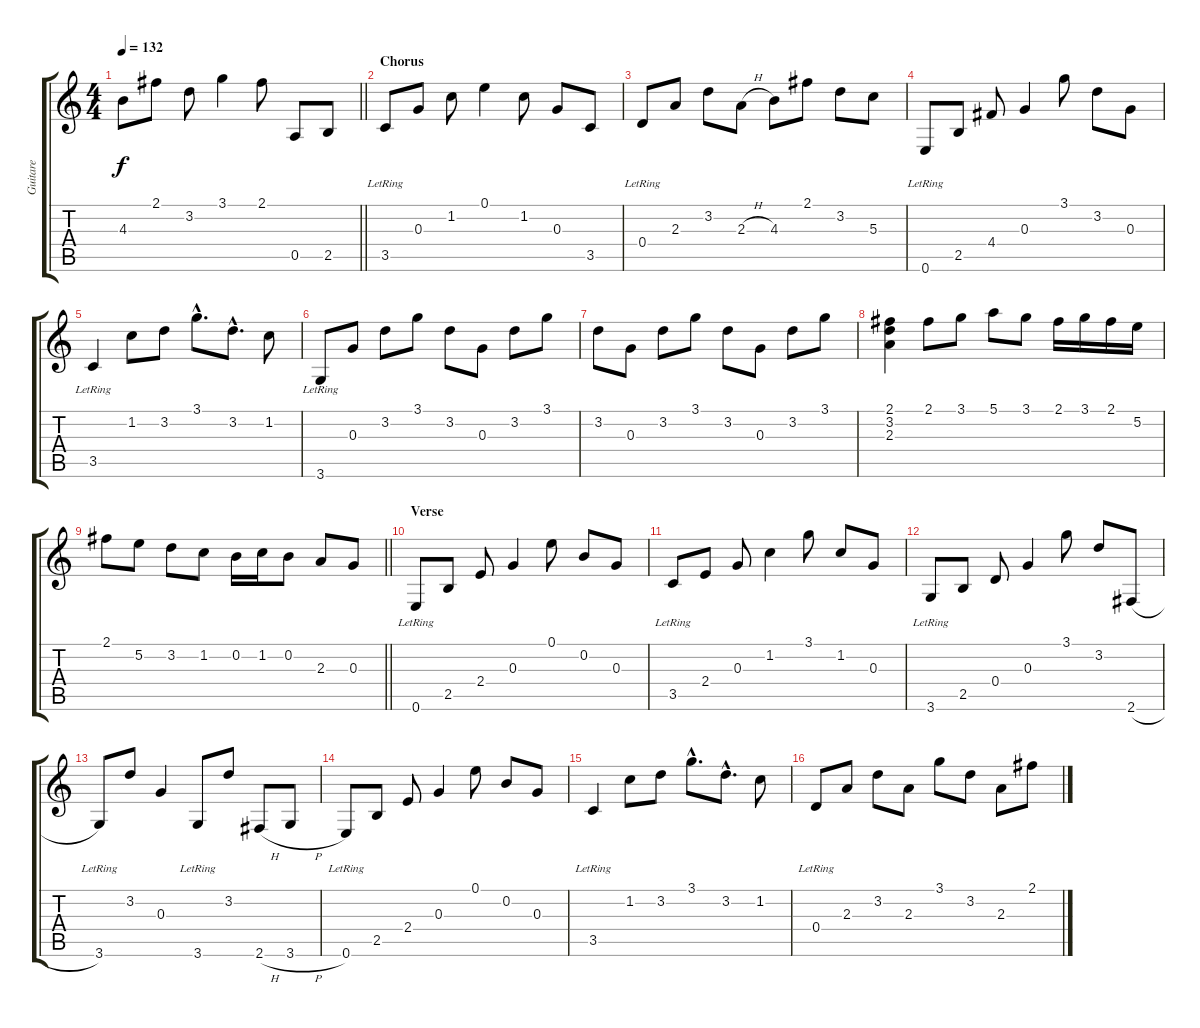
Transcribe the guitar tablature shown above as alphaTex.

\track ("Guitare" "Guitare") {instrument acousticguitarnylon}
\staff {score tabs}
\tuning (E4 B3 G3 D3 A2 E2) {hide}
\ts (4 4)
\tempo 132
\clef g2
\barLineRight lightlight
\ks c
4.3.8{dy f} 2.1.8 3.2.8 3.1.4 2.1.8 0.5.8 2.5.8 |
\section ("" "Chorus")
3.5{lr}.8 0.3.8 1.2.8 0.1.4 1.2.8 0.3.8 3.5.8 |
0.4{lr}.8 2.3.8 3.2.8 2.3{h}.8 4.3.8 2.1.8 3.2.8 5.3.8 |
0.6{lr}.8 2.5.8 4.4.8 0.3.4 3.1.8 3.2.8 0.3.8 |
3.5{lr}.4 1.2.8 3.2.8 3.1{hac}.8{d} 3.2{hac}.8{d} 1.2.8 |
3.6{lr}.8 0.3.8 3.2.8 3.1.8 3.2.8 0.3.8 3.2.8 3.1.8 |
3.2.8 0.3.8 3.2.8 3.1.8 3.2.8 0.3.8 3.2.8 3.1.8 |
(2.1 3.2 2.3).4 2.1.8 3.1.8 5.1.8 3.1.8 2.1.16 3.1.16 2.1.16 5.2.16 |
\barLineRight lightlight
2.1.8 5.2.8 3.2.8 1.2.8 0.2.16 1.2.16 0.2.8 2.3.8 0.3.8 |
\section ("" "Verse")
0.6{lr}.8 2.5.8 2.4.8 0.3.4 0.1.8 0.2.8 0.3.8 |
3.5{lr}.8 2.4.8 0.3.8 1.2.4 3.1.8 1.2.8 0.3.8 |
3.6{lr}.8 2.5.8 0.4.8 0.3.4 3.1.8 3.2.8 2.6{h}.8 |
3.6{lr}.8 3.2.8 0.3.4 3.6{lr}.8 3.2.8 2.6{h}.8 3.6{h}.8 |
0.6{lr}.8 2.5.8 2.4.8 0.3.4 0.1.8 0.2.8 0.3.8 |
3.5{lr}.4 1.2.8 3.2.8 3.1{hac}.8{d} 3.2{hac}.8{d} 1.2.8 |
0.4{lr}.8 2.3.8 3.2.8 2.3.8 3.1.8 3.2.8 2.3.8 2.1.8
